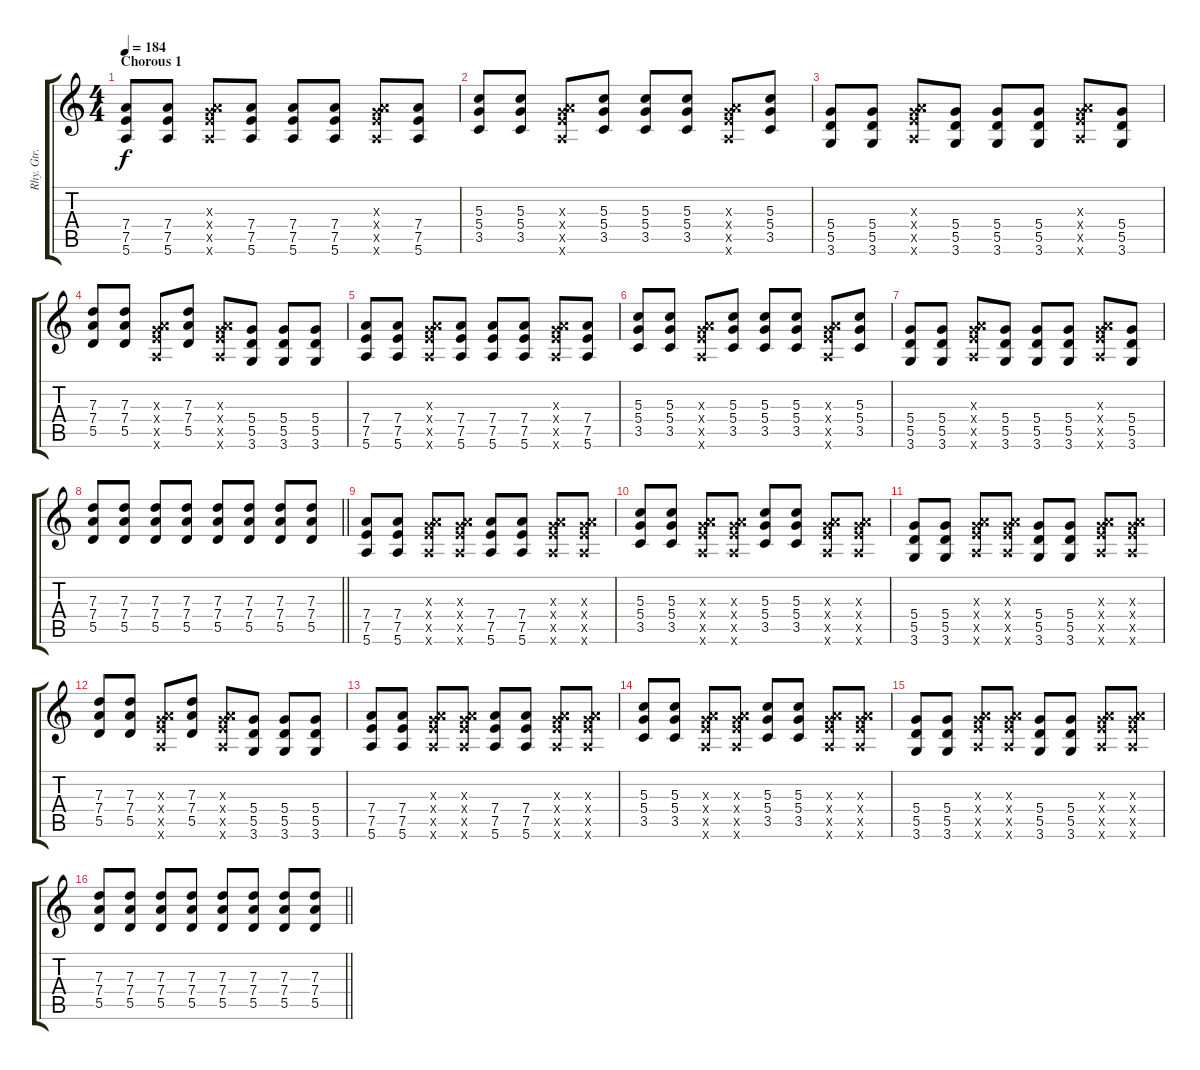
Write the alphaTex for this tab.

\track ("Rhy. Gtr. 2" "Rhy. Gtr. ") {instrument distortionguitar}
\staff {score tabs}
\tuning (E4 B3 G3 D3 A2 E2) {hide}
\ts (4 4)
\section ("" "Chorous 1")
\tempo 184
\clef g2
\ks c
(7.4 7.5 5.6).8{dy f} (7.4 7.5 5.6).8 (0.3{x} 7.4{x} 7.5{x} 5.6{x}).8 (7.4 7.5 5.6).8 (7.4 7.5 5.6).8 (7.4 7.5 5.6).8 (0.3{x} 7.4{x} 7.5{x} 5.6{x}).8 (7.4 7.5 5.6).8 |
(5.3 5.4 3.5).8 (5.3 5.4 3.5).8 (0.3{x} 7.4{x} 7.5{x} 5.6{x}).8 (5.3 5.4 3.5).8 (5.3 5.4 3.5).8 (5.3 5.4 3.5).8 (0.3{x} 7.4{x} 7.5{x} 5.6{x}).8 (5.3 5.4 3.5).8 |
(5.4 5.5 3.6).8 (5.4 5.5 3.6).8 (0.3{x} 7.4{x} 7.5{x} 5.6{x}).8 (5.4 5.5 3.6).8 (5.4 5.5 3.6).8 (5.4 5.5 3.6).8 (0.3{x} 7.4{x} 7.5{x} 5.6{x}).8 (5.4 5.5 3.6).8 |
(7.3 7.4 5.5).8 (7.3 7.4 5.5).8 (0.3{x} 7.4{x} 7.5{x} 5.6{x}).8 (7.3 7.4 5.5).8 (0.3{x} 7.4{x} 7.5{x} 5.6{x}).8 (5.4 5.5 3.6).8 (5.4 5.5 3.6).8 (5.4 5.5 3.6).8 |
(7.4 7.5 5.6).8 (7.4 7.5 5.6).8 (0.3{x} 7.4{x} 7.5{x} 5.6{x}).8 (7.4 7.5 5.6).8 (7.4 7.5 5.6).8 (7.4 7.5 5.6).8 (0.3{x} 7.4{x} 7.5{x} 5.6{x}).8 (7.4 7.5 5.6).8 |
(5.3 5.4 3.5).8 (5.3 5.4 3.5).8 (0.3{x} 7.4{x} 7.5{x} 5.6{x}).8 (5.3 5.4 3.5).8 (5.3 5.4 3.5).8 (5.3 5.4 3.5).8 (0.3{x} 7.4{x} 7.5{x} 5.6{x}).8 (5.3 5.4 3.5).8 |
(5.4 5.5 3.6).8 (5.4 5.5 3.6).8 (0.3{x} 7.4{x} 7.5{x} 5.6{x}).8 (5.4 5.5 3.6).8 (5.4 5.5 3.6).8 (5.4 5.5 3.6).8 (0.3{x} 7.4{x} 7.5{x} 5.6{x}).8 (5.4 5.5 3.6).8 |
\barLineRight lightlight
(7.3 7.4 5.5).8 (7.3 7.4 5.5).8 (7.3 7.4 5.5).8 (7.3 7.4 5.5).8 (7.3 7.4 5.5).8 (7.3 7.4 5.5).8 (7.3 7.4 5.5).8 (7.3 7.4 5.5).8 |
\section ("" "")
(7.4 7.5 5.6).8 (7.4 7.5 5.6).8 (0.3{x} 7.4{x} 7.5{x} 5.6{x}).8 (0.3{x} 7.4{x} 7.5{x} 5.6{x}).8 (7.4 7.5 5.6).8 (7.4 7.5 5.6).8 (0.3{x} 7.4{x} 7.5{x} 5.6{x}).8 (0.3{x} 7.4{x} 7.5{x} 5.6{x}).8 |
(5.3 5.4 3.5).8 (5.3 5.4 3.5).8 (0.3{x} 7.4{x} 7.5{x} 5.6{x}).8 (0.3{x} 7.4{x} 7.5{x} 5.6{x}).8 (5.3 5.4 3.5).8 (5.3 5.4 3.5).8 (0.3{x} 7.4{x} 7.5{x} 5.6{x}).8 (0.3{x} 7.4{x} 7.5{x} 5.6{x}).8 |
(5.4 5.5 3.6).8 (5.4 5.5 3.6).8 (0.3{x} 7.4{x} 7.5{x} 5.6{x}).8 (0.3{x} 7.4{x} 7.5{x} 5.6{x}).8 (5.4 5.5 3.6).8 (5.4 5.5 3.6).8 (0.3{x} 7.4{x} 7.5{x} 5.6{x}).8 (0.3{x} 7.4{x} 7.5{x} 5.6{x}).8 |
(7.3 7.4 5.5).8 (7.3 7.4 5.5).8 (0.3{x} 7.4{x} 7.5{x} 5.6{x}).8 (7.3 7.4 5.5).8 (0.3{x} 7.4{x} 7.5{x} 5.6{x}).8 (5.4 5.5 3.6).8 (5.4 5.5 3.6).8 (5.4 5.5 3.6).8 |
(7.4 7.5 5.6).8 (7.4 7.5 5.6).8 (0.3{x} 7.4{x} 7.5{x} 5.6{x}).8 (0.3{x} 7.4{x} 7.5{x} 5.6{x}).8 (7.4 7.5 5.6).8 (7.4 7.5 5.6).8 (0.3{x} 7.4{x} 7.5{x} 5.6{x}).8 (0.3{x} 7.4{x} 7.5{x} 5.6{x}).8 |
(5.3 5.4 3.5).8 (5.3 5.4 3.5).8 (0.3{x} 7.4{x} 7.5{x} 5.6{x}).8 (0.3{x} 7.4{x} 7.5{x} 5.6{x}).8 (5.3 5.4 3.5).8 (5.3 5.4 3.5).8 (0.3{x} 7.4{x} 7.5{x} 5.6{x}).8 (0.3{x} 7.4{x} 7.5{x} 5.6{x}).8 |
(5.4 5.5 3.6).8 (5.4 5.5 3.6).8 (0.3{x} 7.4{x} 7.5{x} 5.6{x}).8 (0.3{x} 7.4{x} 7.5{x} 5.6{x}).8 (5.4 5.5 3.6).8 (5.4 5.5 3.6).8 (0.3{x} 7.4{x} 7.5{x} 5.6{x}).8 (0.3{x} 7.4{x} 7.5{x} 5.6{x}).8 |
\barLineRight lightlight
(7.3 7.4 5.5).8 (7.3 7.4 5.5).8 (7.3 7.4 5.5).8 (7.3 7.4 5.5).8 (7.3 7.4 5.5).8 (7.3 7.4 5.5).8 (7.3 7.4 5.5).8 (7.3 7.4 5.5).8
